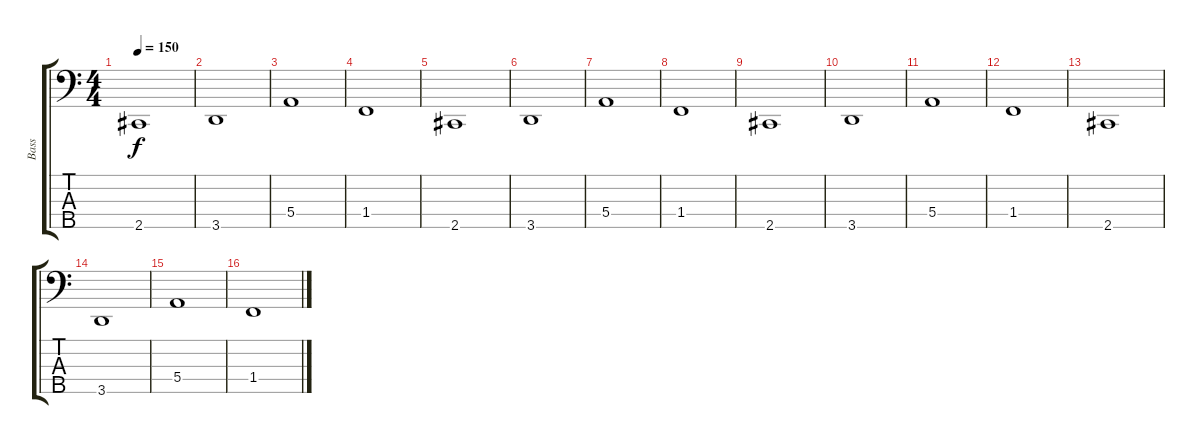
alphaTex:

\track ("Bass" "Bass") {instrument electricbassfinger}
\staff {score tabs}
\tuning (G2 D2 A1 E1 B0) {hide}
\ts (4 4)
\tempo 150
\clef f4
\ks c
2.5.1{dy f} |
3.5.1 |
5.4.1 |
1.4.1 |
2.5.1 |
3.5.1 |
5.4.1 |
1.4.1 |
2.5.1 |
3.5.1 |
5.4.1 |
1.4.1 |
2.5.1 |
3.5.1 |
5.4.1 |
1.4.1
